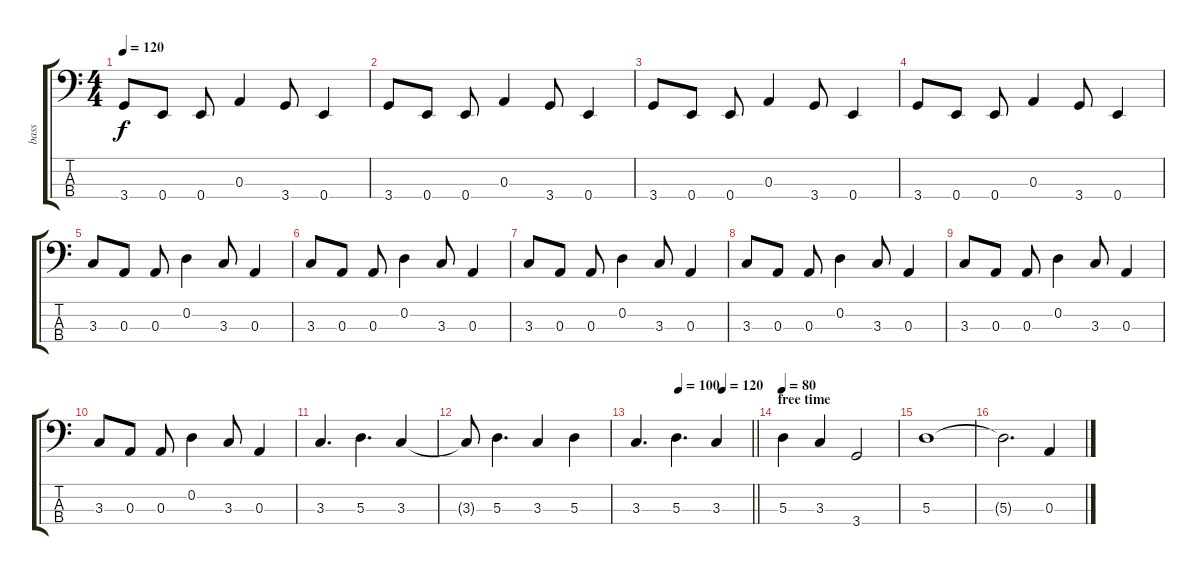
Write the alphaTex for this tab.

\track ("bass" "bass") {instrument electricbassfinger}
\staff {score tabs}
\tuning (G2 D2 A1 E1) {hide}
\ts (4 4)
\tempo 120
\clef f4
\ks c
3.4.8{dy f} 0.4.8 0.4.8 0.3.4 3.4.8 0.4.4 |
3.4.8 0.4.8 0.4.8 0.3.4 3.4.8 0.4.4 |
3.4.8 0.4.8 0.4.8 0.3.4 3.4.8 0.4.4 |
3.4.8 0.4.8 0.4.8 0.3.4 3.4.8 0.4.4 |
3.3.8 0.3.8 0.3.8 0.2.4 3.3.8 0.3.4 |
3.3.8 0.3.8 0.3.8 0.2.4 3.3.8 0.3.4 |
3.3.8 0.3.8 0.3.8 0.2.4 3.3.8 0.3.4 |
3.3.8 0.3.8 0.3.8 0.2.4 3.3.8 0.3.4 |
3.3.8 0.3.8 0.3.8 0.2.4 3.3.8 0.3.4 |
3.3.8 0.3.8 0.3.8 0.2.4 3.3.8 0.3.4 |
3.3.4{d} 5.3.4{d} 3.3.4 |
3.3{t}.8 5.3.4{d} 3.3.4 5.3.4 |
\tempo (100 0.375)
\tempo (90 0.75)
\tempo (120 0.75)
\barLineRight lightlight
3.3.4{d} 5.3.4{d} 3.3.4 |
\section ("" "free time")
\tempo 80
5.3.4 3.3.4 3.4.2 |
5.3.1 |
5.3{t}.2{d} 0.3.4
